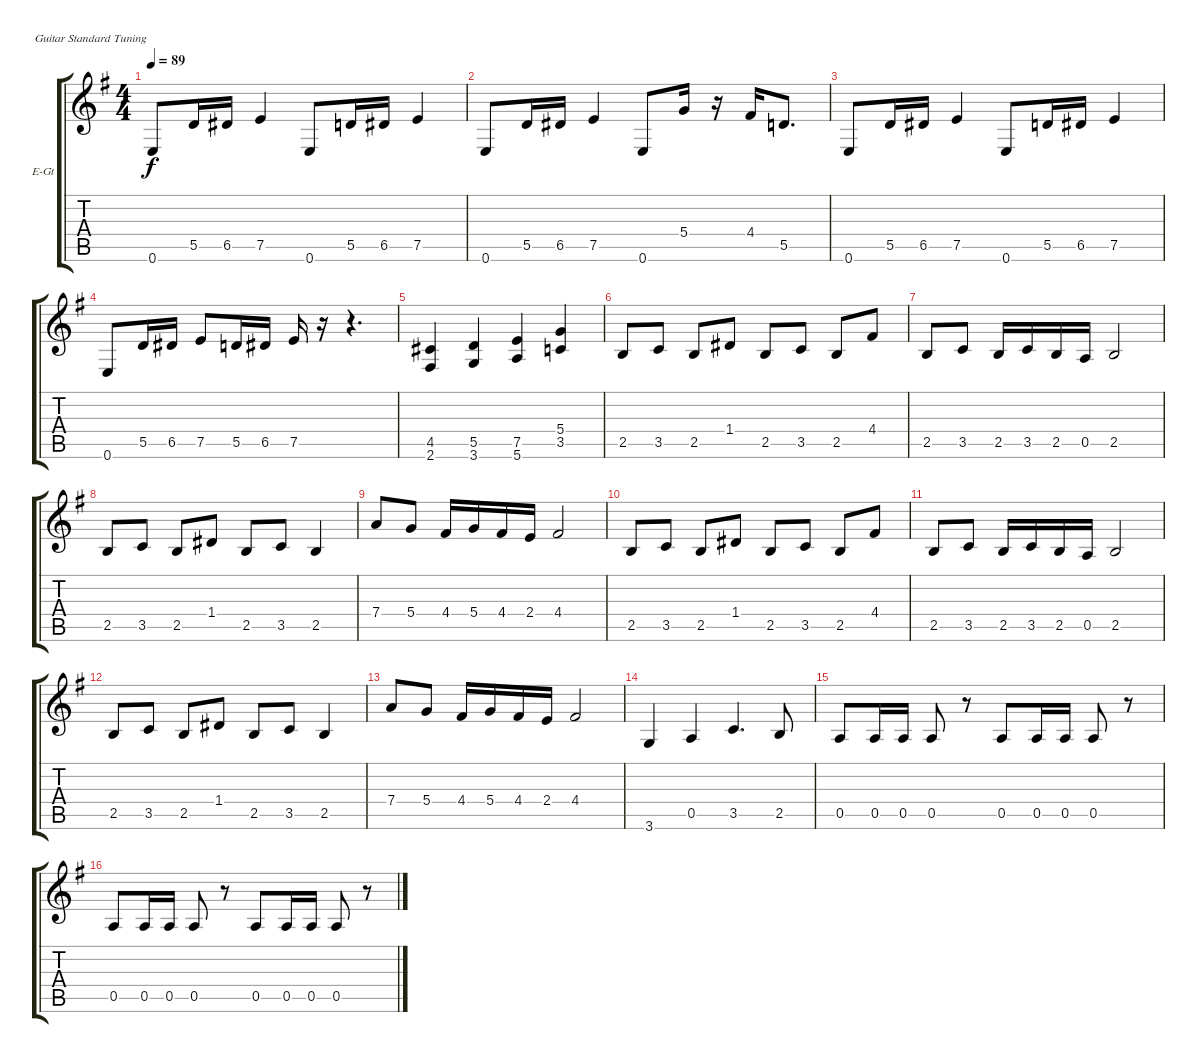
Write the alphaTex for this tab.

\bracketExtendMode groupsimilarinstruments
\firstSystemTrackNameOrientation horizontal
\otherSystemsTrackNameOrientation horizontal
\track ("Guitar" "E-Gt") {instrument overdrivenguitar}
\staff {score tabs}
\tuning (E4 B3 G3 D3 A2 E2)
\ts (4 4)
\tempo 89
\clef g2
\scale
0.48218
\ks eminor
0.6.8{dy f} 5.5.16 6.5.16 7.5.4 0.6.8 5.5.16 6.5.16 7.5.4 |
\scale
0.51782 0.6.8 5.5.16 6.5.16 7.5.4 0.6.8 5.4.16 r.16 4.4.16 5.5.8{d} |
\scale
0.487288 0.6.8 5.5.16 6.5.16 7.5.4 0.6.8 5.5.16 6.5.16 7.5.4 |
\scale
0.512712 0.6.8 5.5.16 6.5.16 7.5.8 5.5.16 6.5.16 7.5.16 r.16 r.4{d} |
\scale
0.412162 (4.5 2.6).4 (3.6 5.5).4 (7.5 5.6).4 (5.4 3.5).4 |
\scale
0.587838 2.5.8 3.5.8 2.5.8 1.4.8 2.5.8 3.5.8 2.5.8 4.4.8 |
\scale
0.509859 2.5.8 3.5.8 2.5.16 3.5.16 2.5.16 0.5.16 2.5.2 |
\scale
0.490141 2.5.8 3.5.8 2.5.8 1.4.8 2.5.8 3.5.8 2.5.4 |
\scale
0.509859 7.4.8 5.4.8 4.4.16 5.4.16 4.4.16 2.4.16 4.4.2 |
\scale
0.490141 2.5.8 3.5.8 2.5.8 1.4.8 2.5.8 3.5.8 2.5.8 4.4.8 |
\scale
0.509859 2.5.8 3.5.8 2.5.16 3.5.16 2.5.16 0.5.16 2.5.2 |
\scale
0.490141 2.5.8 3.5.8 2.5.8 1.4.8 2.5.8 3.5.8 2.5.4 |
\scale
0.603333 7.4.8 5.4.8 4.4.16 5.4.16 4.4.16 2.4.16 4.4.2 |
\scale
0.396667 3.6.4 0.5.4 3.5.4{d} 2.5.8 |
\scale
0.5 0.5.8 0.5.16 0.5.16 0.5.8 r.8 0.5.8 0.5.16 0.5.16 0.5.8 r.8 |
\scale
0.5 0.5.8 0.5.16 0.5.16 0.5.8 r.8 0.5.8 0.5.16 0.5.16 0.5.8 r.8
